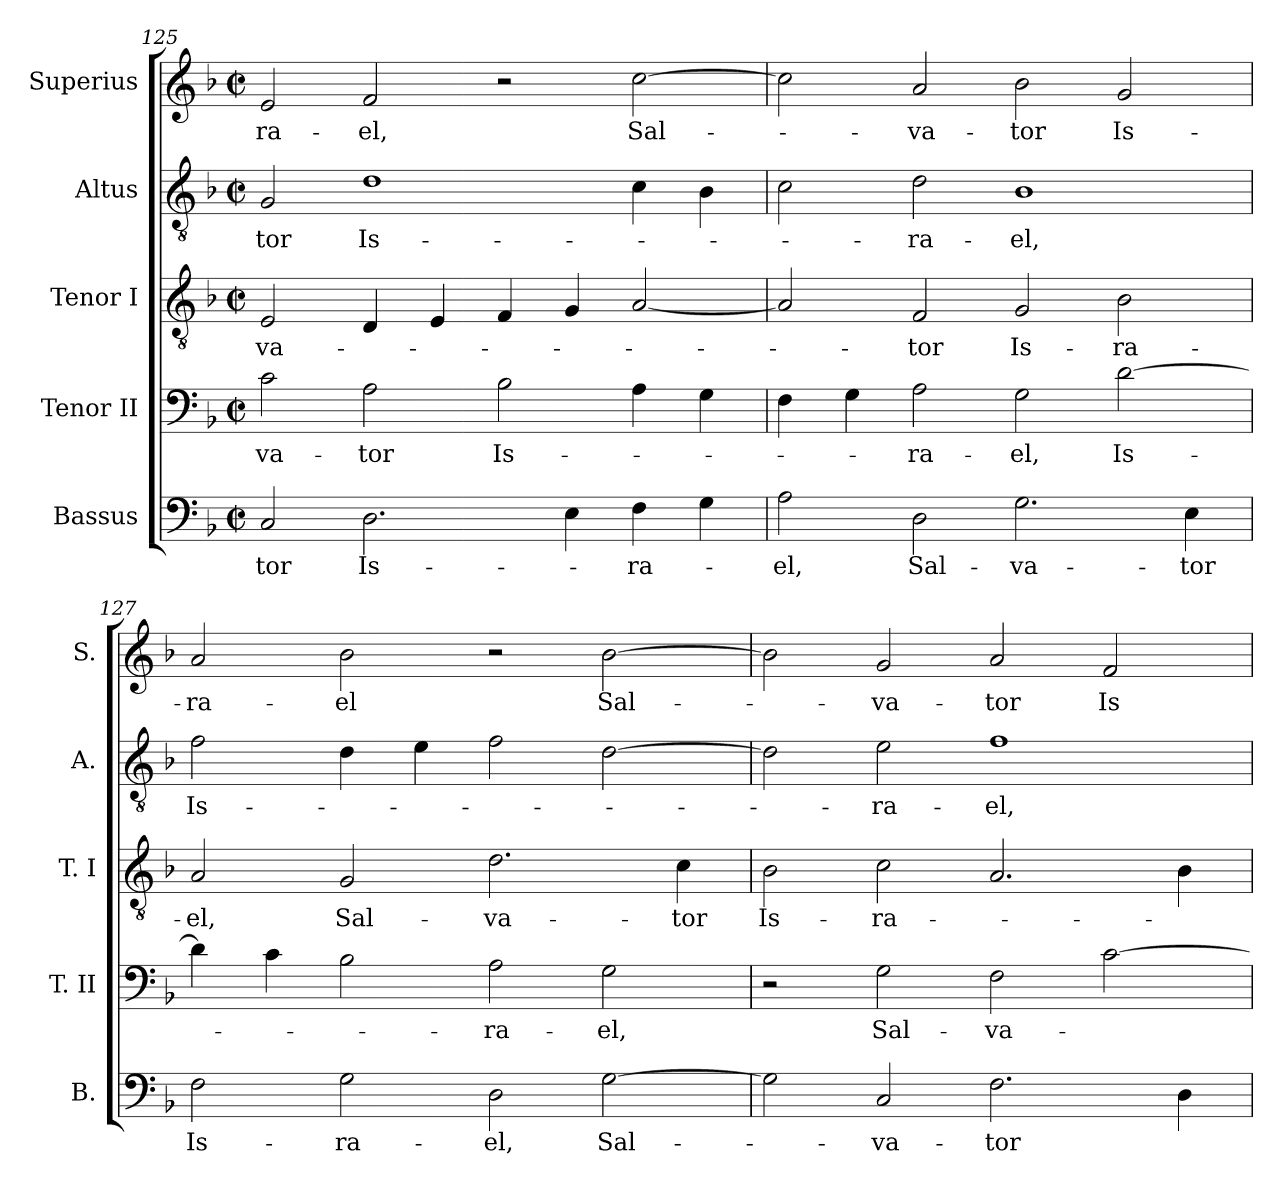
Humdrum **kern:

**kern	**text	**kern	**text	**kern	**text	**kern	**text	**kern	**text
*part5	*part5	*part4	*part4	*part3	*part3	*part2	*part2	*part1	*part1
*staff5	*staff5	*staff4	*staff4	*staff3	*staff3	*staff2	*staff2	*staff1	*staff1
*I"Bassus	*	*I"Tenor II	*	*I"Tenor I	*	*I"Altus	*	*I"Superius	*
*I'B.	*	*I'T. II	*	*I'T. I	*	*I'A.	*	*I'S.	*
*clefF4	*	*clefF4	*	*clefGv2	*	*clefGv2	*	*clefG2	*
*	*	*	*	*ITrd7c12	*	*ITrd7c12	*	*	*
*k[b-]	*	*k[b-]	*	*k[b-]	*	*k[b-]	*	*k[b-]	*
*F:	*	*F:	*	*F:	*	*F:	*	*F:	*
*M2/2	*	*M2/2	*	*M2/2	*	*M2/2	*	*M2/2	*
*met(c|)	*	*met(c|)	*	*met(c|)	*	*met(c|)	*	*met(c|)	*
=125	=125	=125	=125	=125	=125	=125	=125	=125	=125
!	!LO:LY:b:color=#000000	!	!	!	!	!	!	!	!
!	!	!	!LO:LY:b:color=#000000	!	!	!	!	!	!
!	!	!	!	!	!LO:LY:b:color=#000000	!	!	!	!
!	!	!	!	!	!	!	!LO:LY:b:color=#000000	!	!
!	!	!	!	!	!	!	!	!	!LO:LY:b:color=#000000
2Ci/	-tor	2ci\	-va-	2EEi/	-va-	2GGi/	-tor	2ei/	-ra-
!	!LO:LY:b:color=#000000	!	!	!	!	!	!	!	!
!	!	!	!LO:LY:b:color=#000000	!	!	!	!	!	!
!	!	!	!	!	!	!	!LO:LY:b:color=#000000	!	!
!	!	!	!	!	!	!	!	!	!LO:LY:b:color=#000000
2.Di\	Is-	2Ai\	-tor	4DDi/	.	1Di	Is-	2fi/	-el,
.	.	.	.	4EEi/	.	.	.	.	.
!	!	!	!LO:LY:b:color=#000000	!	!	!	!	!	!
.	.	2B-i\	Is-	4FFi/	.	.	.	2r	.
4Ei\	.	.	.	4GGi/	.	.	.	.	.
!	!LO:LY:b:color=#000000	!	!	!	!	!	!	!	!
!	!	!	!	!	!	!	!	!	!LO:LY:b:color=#000000
4Fi\	-ra-	4Ai\	.	[<2AAi/	.	4Ci\	.	[>2cci\	Sal-
4Gi\	.	4Gi\	.	.	.	4BB-i\	.	.	.
=126	=126	=126	=126	=126	=126	=126	=126	=126	=126
!	!LO:LY:b:color=#000000	!	!	!	!	!	!	!	!
2Ai\	-el,	4Fi\	.	2AAi/]	.	2Ci\	.	2cci\]	.
.	.	4Gi\	.	.	.	.	.	.	.
!	!LO:LY:b:color=#000000	!	!	!	!	!	!	!	!
!	!	!	!LO:LY:b:color=#000000	!	!	!	!	!	!
!	!	!	!	!	!LO:LY:b:color=#000000	!	!	!	!
!	!	!	!	!	!	!	!LO:LY:b:color=#000000	!	!
!	!	!	!	!	!	!	!	!	!LO:LY:b:color=#000000
2Di\	Sal-	2Ai\	-ra-	2FFi/	-tor	2Di\	-ra-	2ai/	-va-
!	!LO:LY:b:color=#000000	!	!	!	!	!	!	!	!
!	!	!	!LO:LY:b:color=#000000	!	!	!	!	!	!
!	!	!	!	!	!LO:LY:b:color=#000000	!	!	!	!
!	!	!	!	!	!	!	!LO:LY:b:color=#000000	!	!
!	!	!	!	!	!	!	!	!	!LO:LY:b:color=#000000
2.Gi\	-va-	2Gi\	-el,	2GGi/	Is-	1BB-i	-el,	2b-i\	-tor
!	!	!	!LO:LY:b:color=#000000	!	!	!	!	!	!
!	!	!	!	!	!LO:LY:b:color=#000000	!	!	!	!
!	!	!	!	!	!	!	!	!	!LO:LY:b:color=#000000
.	.	[>2di\	Is-	2BB-i\	-ra-	.	.	2gi/	Is-
!	!LO:LY:b:color=#000000	!	!	!	!	!	!	!	!
4Ei\	-tor	.	.	.	.	.	.	.	.
=127	=127	=127	=127	=127	=127	=127	=127	=127	=127
!	!LO:LY:b:color=#000000	!	!	!	!	!	!	!	!
!	!	!	!	!	!LO:LY:b:color=#000000	!	!	!	!
!	!	!	!	!	!	!	!LO:LY:b:color=#000000	!	!
!	!	!	!	!	!	!	!	!	!LO:LY:b:color=#000000
2Fi\	Is-	4di\]	.	2AAi/	-el,	2Fi\	Is-	2ai/	-ra-
.	.	4ci\	.	.	.	.	.	.	.
!	!LO:LY:b:color=#000000	!	!	!	!	!	!	!	!
!	!	!	!	!	!LO:LY:b:color=#000000	!	!	!	!
!	!	!	!	!	!	!	!	!	!LO:LY:b:color=#000000
2Gi\	-ra-	2B-i\	.	2GGi/	Sal-	4Di\	.	2b-i\	-el
.	.	.	.	.	.	4Ei\	.	.	.
!	!LO:LY:b:color=#000000	!	!	!	!	!	!	!	!
!	!	!	!LO:LY:b:color=#000000	!	!	!	!	!	!
!	!	!	!	!	!LO:LY:b:color=#000000	!	!	!	!
2Di\	-el,	2Ai\	-ra-	2.Di\	-va-	2Fi\	.	2r	.
!	!LO:LY:b:color=#000000	!	!	!	!	!	!	!	!
!	!	!	!LO:LY:b:color=#000000	!	!	!	!	!	!
!	!	!	!	!	!	!	!	!	!LO:LY:b:color=#000000
[>2Gi\	Sal-	2Gi\	-el,	.	.	[>2Di\	.	[>2b-i\	Sal-
!	!	!	!	!	!LO:LY:b:color=#000000	!	!	!	!
.	.	.	.	4Ci\	-tor	.	.	.	.
!!LO:PB:g=z
=128	=128	=128	=128	=128	=128	=128	=128	=128	=128
!	!	!	!	!	!LO:LY:b:color=#000000	!	!	!	!
2Gi\]	.	2r	.	2BB-i\	Is-	2Di\]	.	2b-i\]	.
!	!LO:LY:b:color=#000000	!	!	!	!	!	!	!	!
!	!	!	!LO:LY:b:color=#000000	!	!	!	!	!	!
!	!	!	!	!	!LO:LY:b:color=#000000	!	!	!	!
!	!	!	!	!	!	!	!LO:LY:b:color=#000000	!	!
!	!	!	!	!	!	!	!	!	!LO:LY:b:color=#000000
2Ci/	-va-	2Gi\	Sal-	2Ci\	-ra-	2Ei\	-ra-	2gi/	-va-
!	!LO:LY:b:color=#000000	!	!	!	!	!	!	!	!
!	!	!	!LO:LY:b:color=#000000	!	!	!	!	!	!
!	!	!	!	!	!	!	!LO:LY:b:color=#000000	!	!
!	!	!	!	!	!	!	!	!	!LO:LY:b:color=#000000
2.Fi\	-tor	2Fi\	-va-	2.AAi/	.	1Fi	-el,	2ai/	-tor
!	!	!	!	!	!	!	!	!	!LO:LY:b:color=#000000
.	.	[>2ci\	.	.	.	.	.	2fi/	Is-
4Di\	.	.	.	4BB-i\	.	.	.	.	.
=	=	=	=	=	=	=	=	=	=
*-	*-	*-	*-	*-	*-	*-	*-	*-	*-
